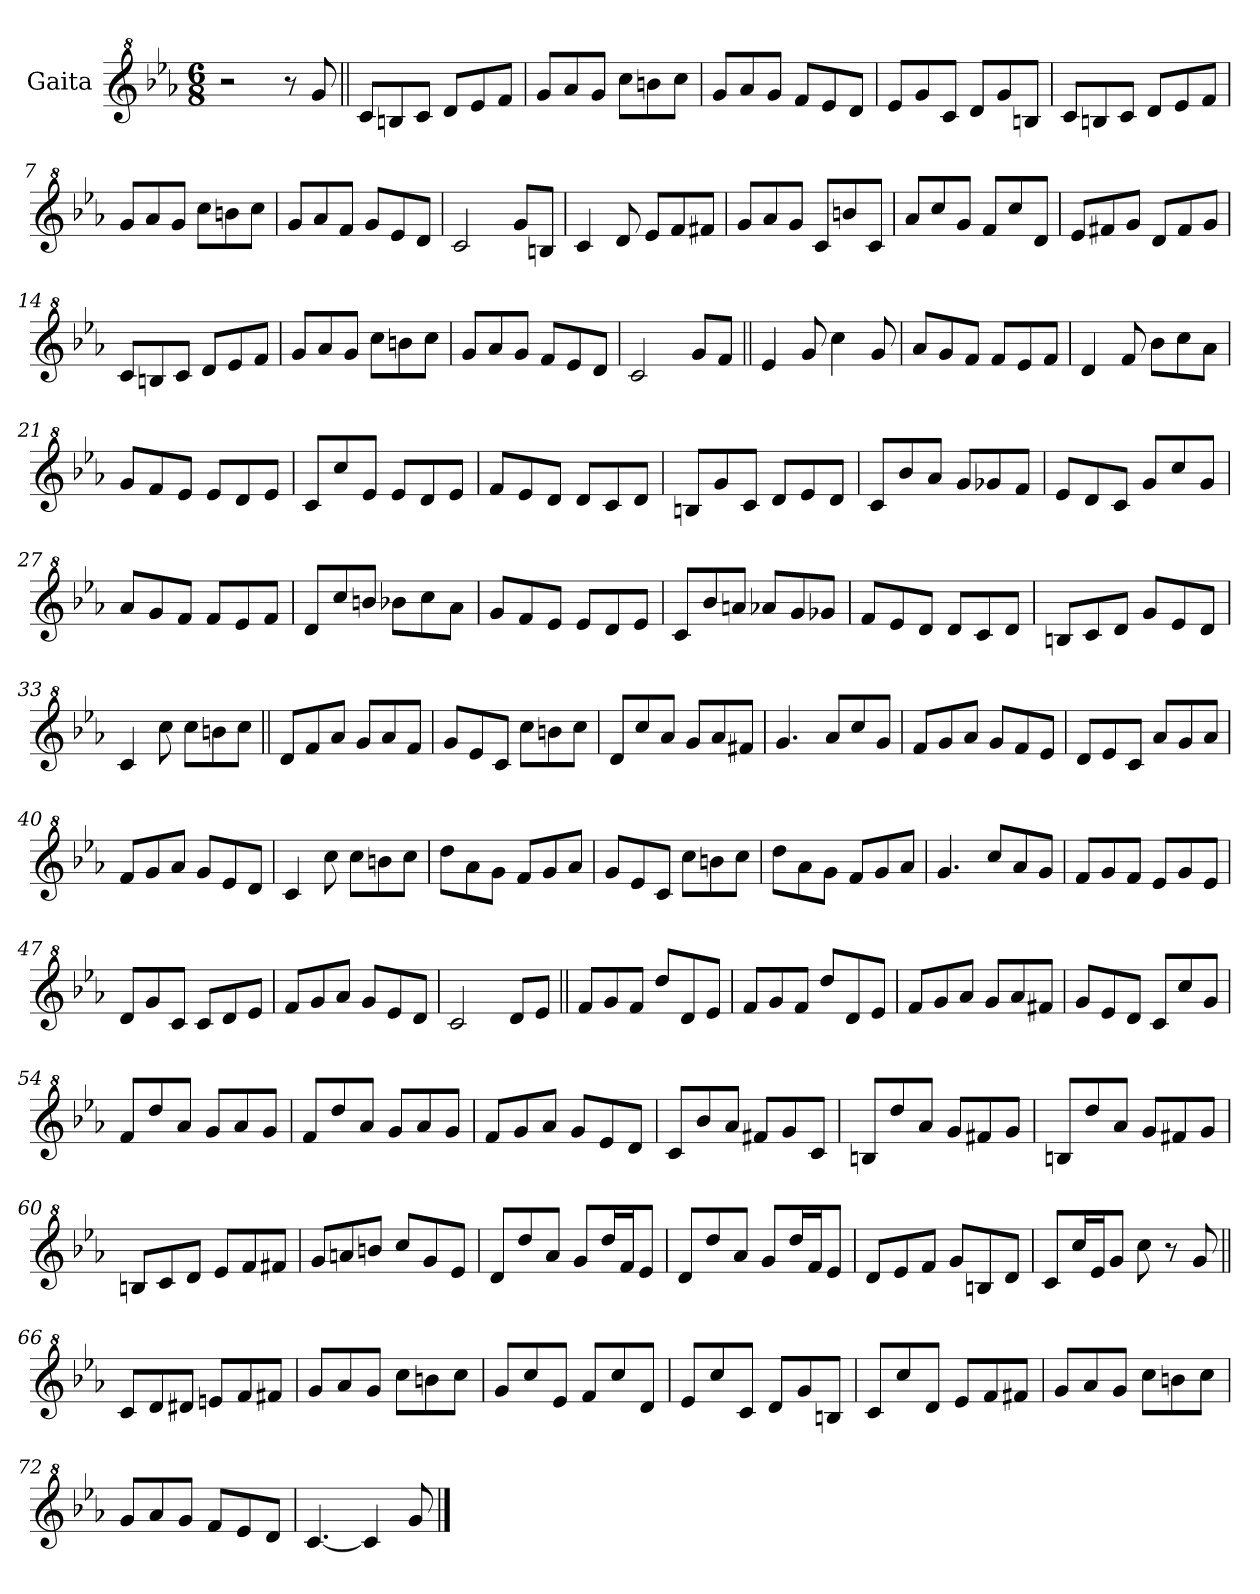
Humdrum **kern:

**kern
*part1
*staff1
*I"Gaita
*clefG^2
*k[b-e-a-]
*M6/8
*MM180
=1
2r
8r
8gg/
=2||
8cc/L
8bn/
8cc/J
8dd/L
8ee-/
8ff/J
=3
8gg/L
8aa-/
8gg/J
8ccc\L
8bbn\
8ccc\J
=4
8gg/L
8aa-/
8gg/J
8ff/L
8ee-/
8dd/J
=5
8ee-/L
8gg/
8cc/J
8dd/L
8gg/
8bn/J
=6
8cc/L
8bn/
8cc/J
8dd/L
8ee-/
8ff/J
=7
8gg/L
8aa-/
8gg/J
8ccc\L
8bbn\
8ccc\J
!!LO:LB:g=z
=8
8gg/L
8aa-/
8ff/J
8gg/L
8ee-/
8dd/J
=9
2cc/
8gg/L
8bn/J
=10
4cc/
8dd/
8ee-/L
8ff/
8ff#X/J
=11
8gg/L
8aa-/
8gg/J
8cc/L
8bbn/
8cc/J
=12
8aa-/L
8ccc/
8gg/J
8ff/L
8ccc/
8dd/J
=13
8ee-/L
8ff#X/
8gg/J
8dd/L
8ff#/
8gg/J
=14
8cc/L
8bn/
8cc/J
8dd/L
8ee-/
8ff/J
!!LO:LB:g=z
=15
8gg/L
8aa-/
8gg/J
8ccc\L
8bbn\
8ccc\J
=16
8gg/L
8aa-/
8gg/J
8ff/L
8ee-/
8dd/J
=17
2cc/
8gg/L
8ff/J
=18||
4ee-/
8gg/
4ccc\
8gg/
=19
8aa-/L
8gg/
8ff/J
8ff/L
8ee-/
8ff/J
=20
4dd/
8ff/
8bb-\L
8ccc\
8aa-\J
=21
8gg/L
8ff/
8ee-/J
8ee-/L
8dd/
8ee-/J
=22
8cc/L
8ccc/
8ee-/J
8ee-/L
8dd/
8ee-/J
!!LO:LB:g=z
=23
8ff/L
8ee-/
8dd/J
8dd/L
8cc/
8dd/J
=24
8bn/L
8gg/
8cc/J
8dd/L
8ee-/
8dd/J
=25
8cc/L
8bb-/
8aa-/J
8gg/L
8gg-X/
8ff/J
=26
8ee-/L
8dd/
8cc/J
8gg/L
8ccc/
8gg/J
=27
8aa-/L
8gg/
8ff/J
8ff/L
8ee-/
8ff/J
=28
8dd/L
8ccc/
8bbn/J
8bb-X\L
8ccc\
8aa-\J
=29
8gg/L
8ff/
8ee-/J
8ee-/L
8dd/
8ee-/J
!!LO:LB:g=z
=30
8cc/L
8bb-/
8aan/J
8aa-X/L
8gg/
8gg-X/J
=31
8ff/L
8ee-/
8dd/J
8dd/L
8cc/
8dd/J
=32
8bn/L
8cc/
8dd/J
8gg/L
8ee-/
8dd/J
=33
4cc/
8ccc\
8ccc\L
8bbn\
8ccc\J
=34||
8dd/L
8ff/
8aa-/J
8gg/L
8aa-/
8ff/J
=35
8gg/L
8ee-/
8cc/J
8ccc\L
8bbn\
8ccc\J
!!LO:LB:g=z
=36
8dd/L
8ccc/
8aa-/J
8gg/L
8aa-/
8ff#X/J
=37
4.gg/
8aa-/L
8ccc/
8gg/J
=38
8ff/L
8gg/
8aa-/J
8gg/L
8ff/
8ee-/J
=39
8dd/L
8ee-/
8cc/J
8aa-/L
8gg/
8aa-/J
=40
8ff/L
8gg/
8aa-/J
8gg/L
8ee-/
8dd/J
=41
4cc/
8ccc\
8ccc\L
8bbn\
8ccc\J
=42
8ddd\L
8aa-\
8gg\J
8ff/L
8gg/
8aa-/J
!!LO:LB:g=z
=43
8gg/L
8ee-/
8cc/J
8ccc\L
8bbn\
8ccc\J
=44
8ddd\L
8aa-\
8gg\J
8ff/L
8gg/
8aa-/J
=45
4.gg/
8ccc/L
8aa-/
8gg/J
=46
8ff/L
8gg/
8ff/J
8ee-/L
8gg/
8ee-/J
=47
8dd/L
8gg/
8cc/J
8cc/L
8dd/
8ee-/J
=48
8ff/L
8gg/
8aa-/J
8gg/L
8ee-/
8dd/J
=49
2cc/
8dd/L
8ee-/J
!!LO:LB:g=z
=50||
8ff/L
8gg/
8ff/J
8ddd/L
8dd/
8ee-/J
=51
8ff/L
8gg/
8ff/J
8ddd/L
8dd/
8ee-/J
=52
8ff/L
8gg/
8aa-/J
8gg/L
8aa-/
8ff#X/J
=53
8gg/L
8ee-/
8dd/J
8cc/L
8ccc/
8gg/J
=54
8ff/L
8ddd/
8aa-/J
8gg/L
8aa-/
8gg/J
=55
8ff/L
8ddd/
8aa-/J
8gg/L
8aa-/
8gg/J
=56
8ff/L
8gg/
8aa-/J
8gg/L
8ee-/
8dd/J
!!LO:LB:g=z
=57
8cc/L
8bb-/
8aa-/J
8ff#X/L
8gg/
8cc/J
=58
8bn/L
8ddd/
8aa-/J
8gg/L
8ff#X/
8gg/J
=59
8bn/L
8ddd/
8aa-/J
8gg/L
8ff#X/
8gg/J
=60
8bn/L
8cc/
8dd/J
8ee-/L
8ff/
8ff#X/J
=61
8gg/L
8aan/
8bbn/J
8ccc/L
8gg/
8ee-/J
=62
8dd/L
8ddd/
8aa-/J
8gg/L
16ddd/L
16ff/J
8ee-/J
!!LO:LB:g=z
=63
8dd/L
8ddd/
8aa-/J
8gg/L
16ddd/L
16ff/J
8ee-/J
=64
8dd/L
8ee-/
8ff/J
8gg/L
8bn/
8dd/J
=65
8cc/L
16ccc/L
16ee-/J
8gg/J
8ccc\
8r
8gg/
=66||
8cc/L
8dd/
8dd#X/J
8een/L
8ff/
8ff#X/J
=67
8gg/L
8aa-/
8gg/J
8ccc\L
8bbn\
8ccc\J
=68
8gg/L
8ccc/
8ee-/J
8ff/L
8ccc/
8dd/J
!!LO:PB:g=z
=69
8ee-/L
8ccc/
8cc/J
8dd/L
8gg/
8bn/J
=70
8cc/L
8ccc/
8dd/J
8ee-/L
8ff/
8ff#X/J
=71
8gg/L
8aa-/
8gg/J
8ccc\L
8bbn\
8ccc\J
=72
8gg/L
8aa-/
8gg/J
8ff/L
8ee-/
8dd/J
=73
[4.cc/
4cc/]
8gg/
==
*-
